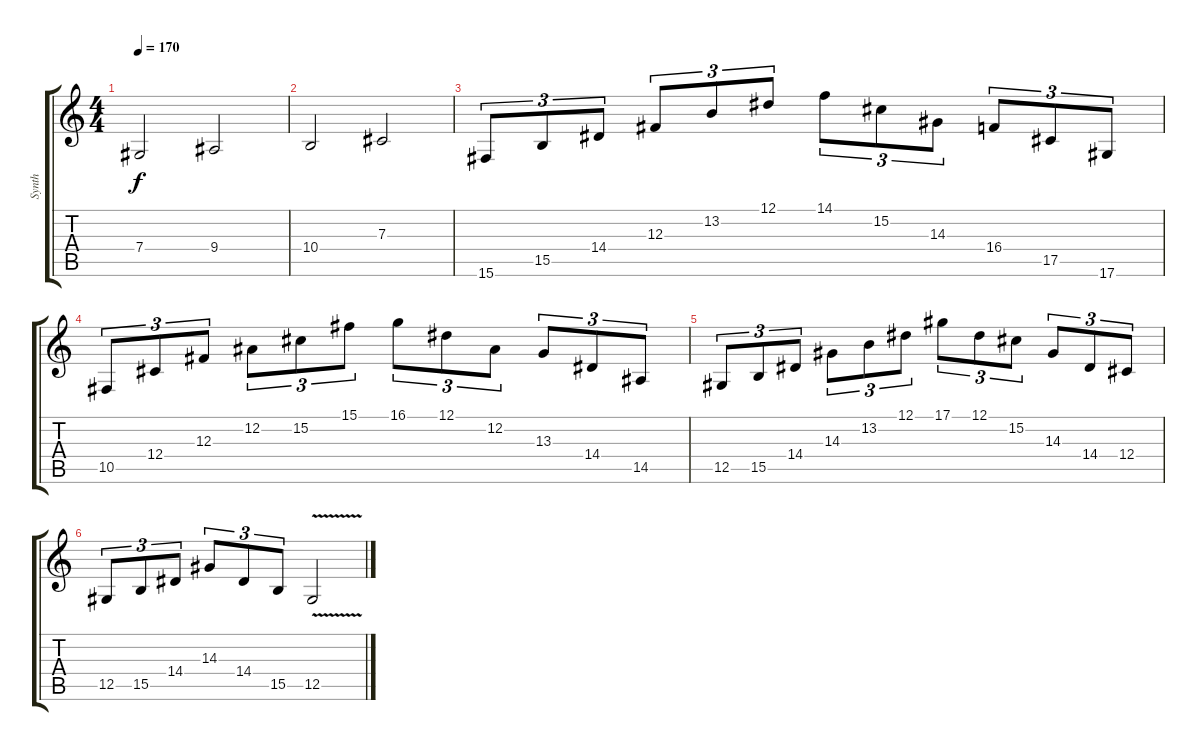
\track ("Synth" "Synth") {instrument vibraphone}
\staff {score tabs}
\tuning (Eb4 Bb3 Gb3 Db3 Ab2 Eb2) {hide}
\ts (4 4)
\tempo 170
\clef g2
\ks c
7.4.2{dy f} 9.4.2 |
10.4.2 7.3.2 |
15.6.8{tu (3 2) volume 16 instrument pad3polysynth} 15.5.8{tu (3 2)} 14.4.8{tu (3 2)} 12.3.8{tu (3 2)} 13.2.8{tu (3 2)} 12.1.8{tu (3 2)} 14.1.8{tu (3 2)} 15.2.8{tu (3 2)} 14.3.8{tu (3 2)} 16.4.8{tu (3 2)} 17.5.8{tu (3 2)} 17.6.8{tu (3 2)} |
10.5.8{tu (3 2)} 12.4.8{tu (3 2)} 12.3.8{tu (3 2)} 12.2.8{tu (3 2)} 15.2.8{tu (3 2)} 15.1.8{tu (3 2)} 16.1.8{tu (3 2)} 12.1.8{tu (3 2)} 12.2.8{tu (3 2)} 13.3.8{tu (3 2)} 14.4.8{tu (3 2)} 14.5.8{tu (3 2)} |
12.5.8{tu (3 2)} 15.5.8{tu (3 2)} 14.4.8{tu (3 2)} 14.3.8{tu (3 2)} 13.2.8{tu (3 2)} 12.1.8{tu (3 2)} 17.1.8{tu (3 2)} 12.1.8{tu (3 2)} 15.2.8{tu (3 2)} 14.3.8{tu (3 2)} 14.4.8{tu (3 2)} 12.4.8{tu (3 2)} |
12.5.8{tu (3 2)} 15.5.8{tu (3 2)} 14.4.8{tu (3 2)} 14.3.8{tu (3 2)} 14.4.8{tu (3 2)} 15.5.8{tu (3 2)} 12.5{v}.2
